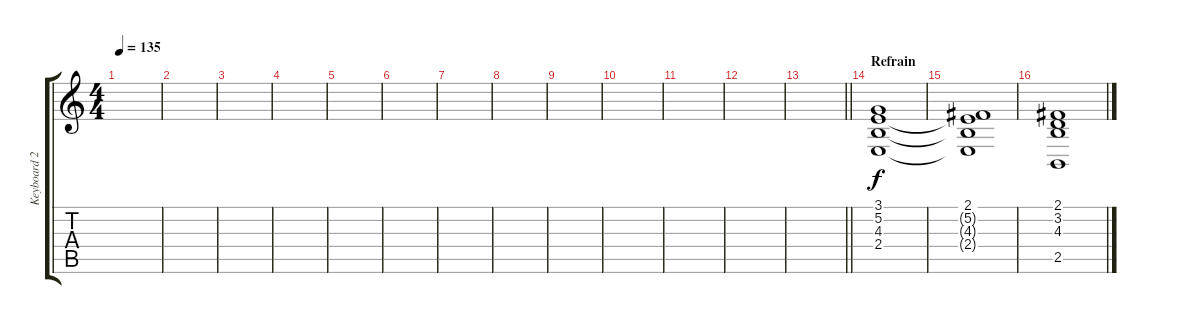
\track ("Keyboard 2" "Keyboard 2") {instrument lead5charang}
\staff {score tabs}
\tuning (E4 B3 G3 D3 A2 E2) {hide}
\ts (4 4)
\tempo 135
\clef g2
\ks c
|
|
|
|
|
|
|
|
|
|
|
|
\barLineRight lightlight
|
\section ("" "Refrain")
(3.1 5.2 4.3 2.4).1{instrument choiraahs} |
(2.1 5.2{t} 4.3{t} 2.4{t}).1 |
(2.1 3.2 4.3 2.5).1
